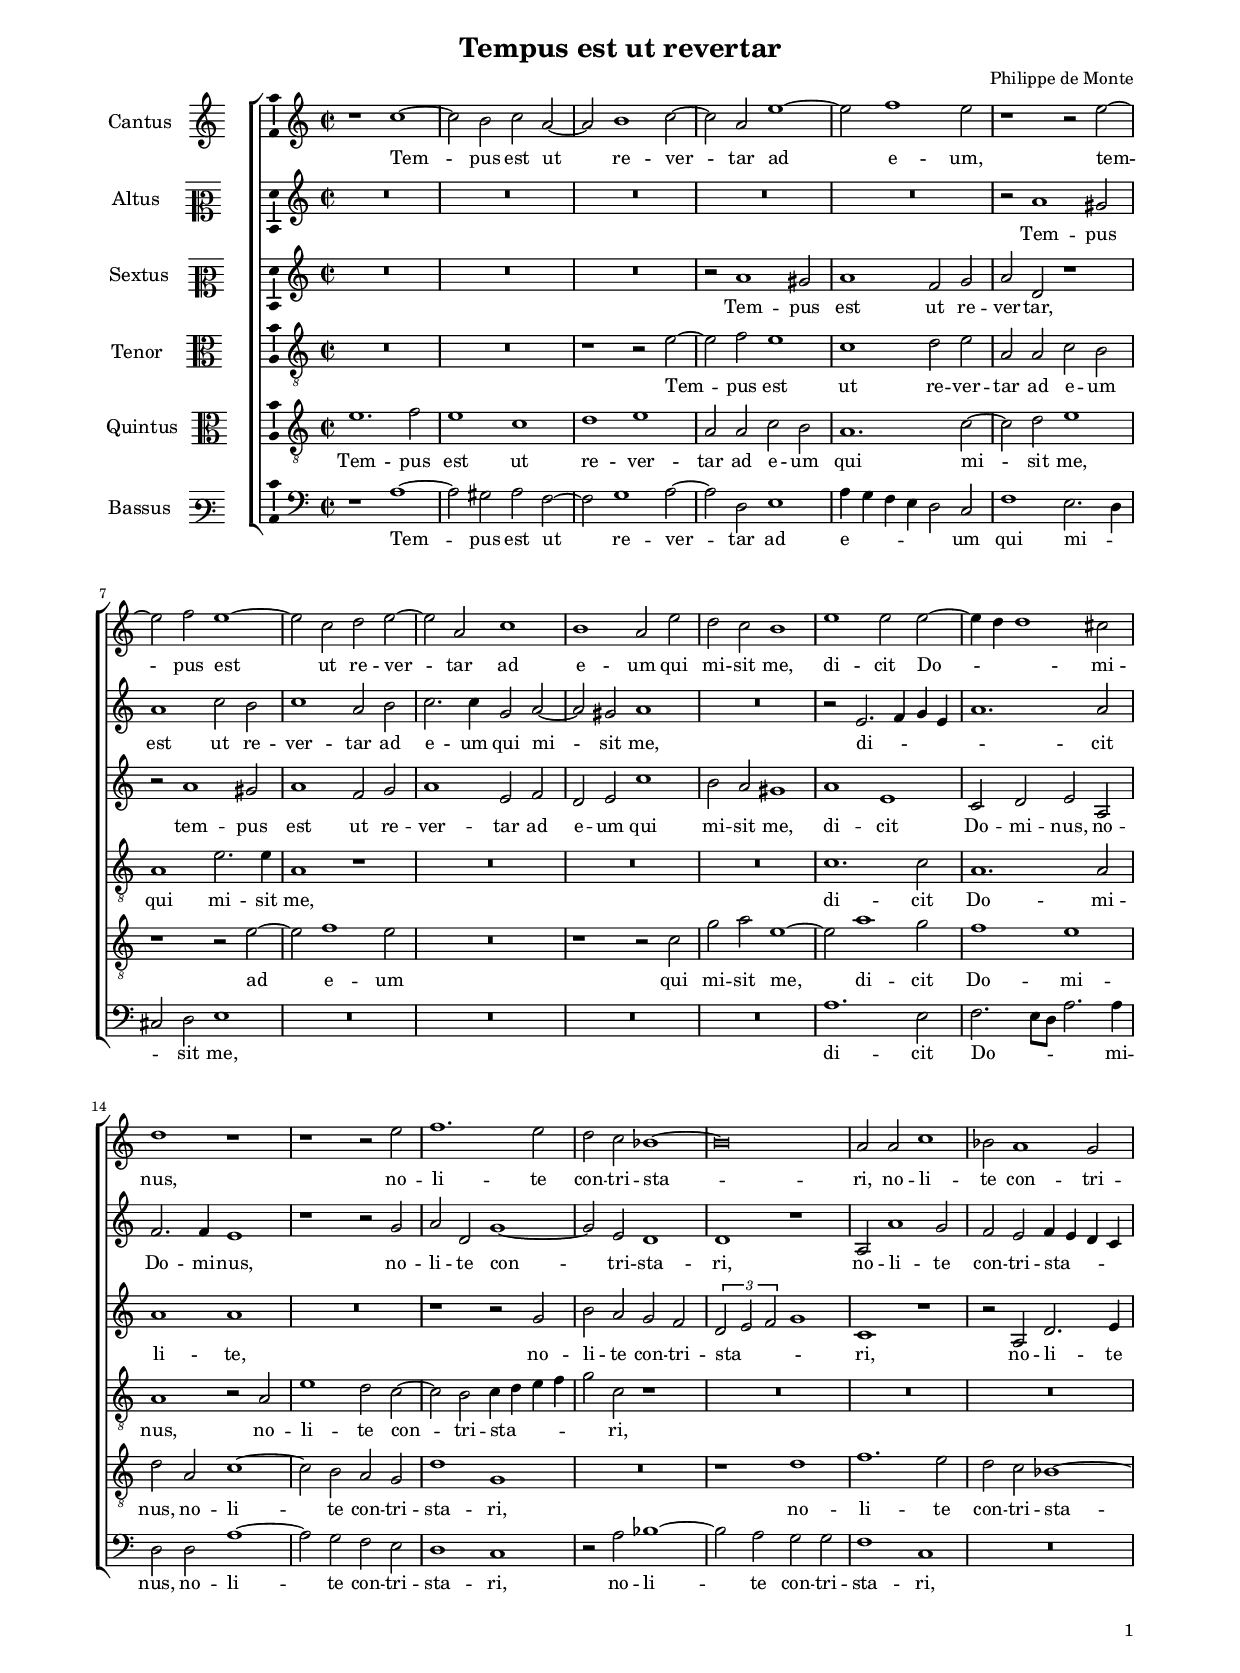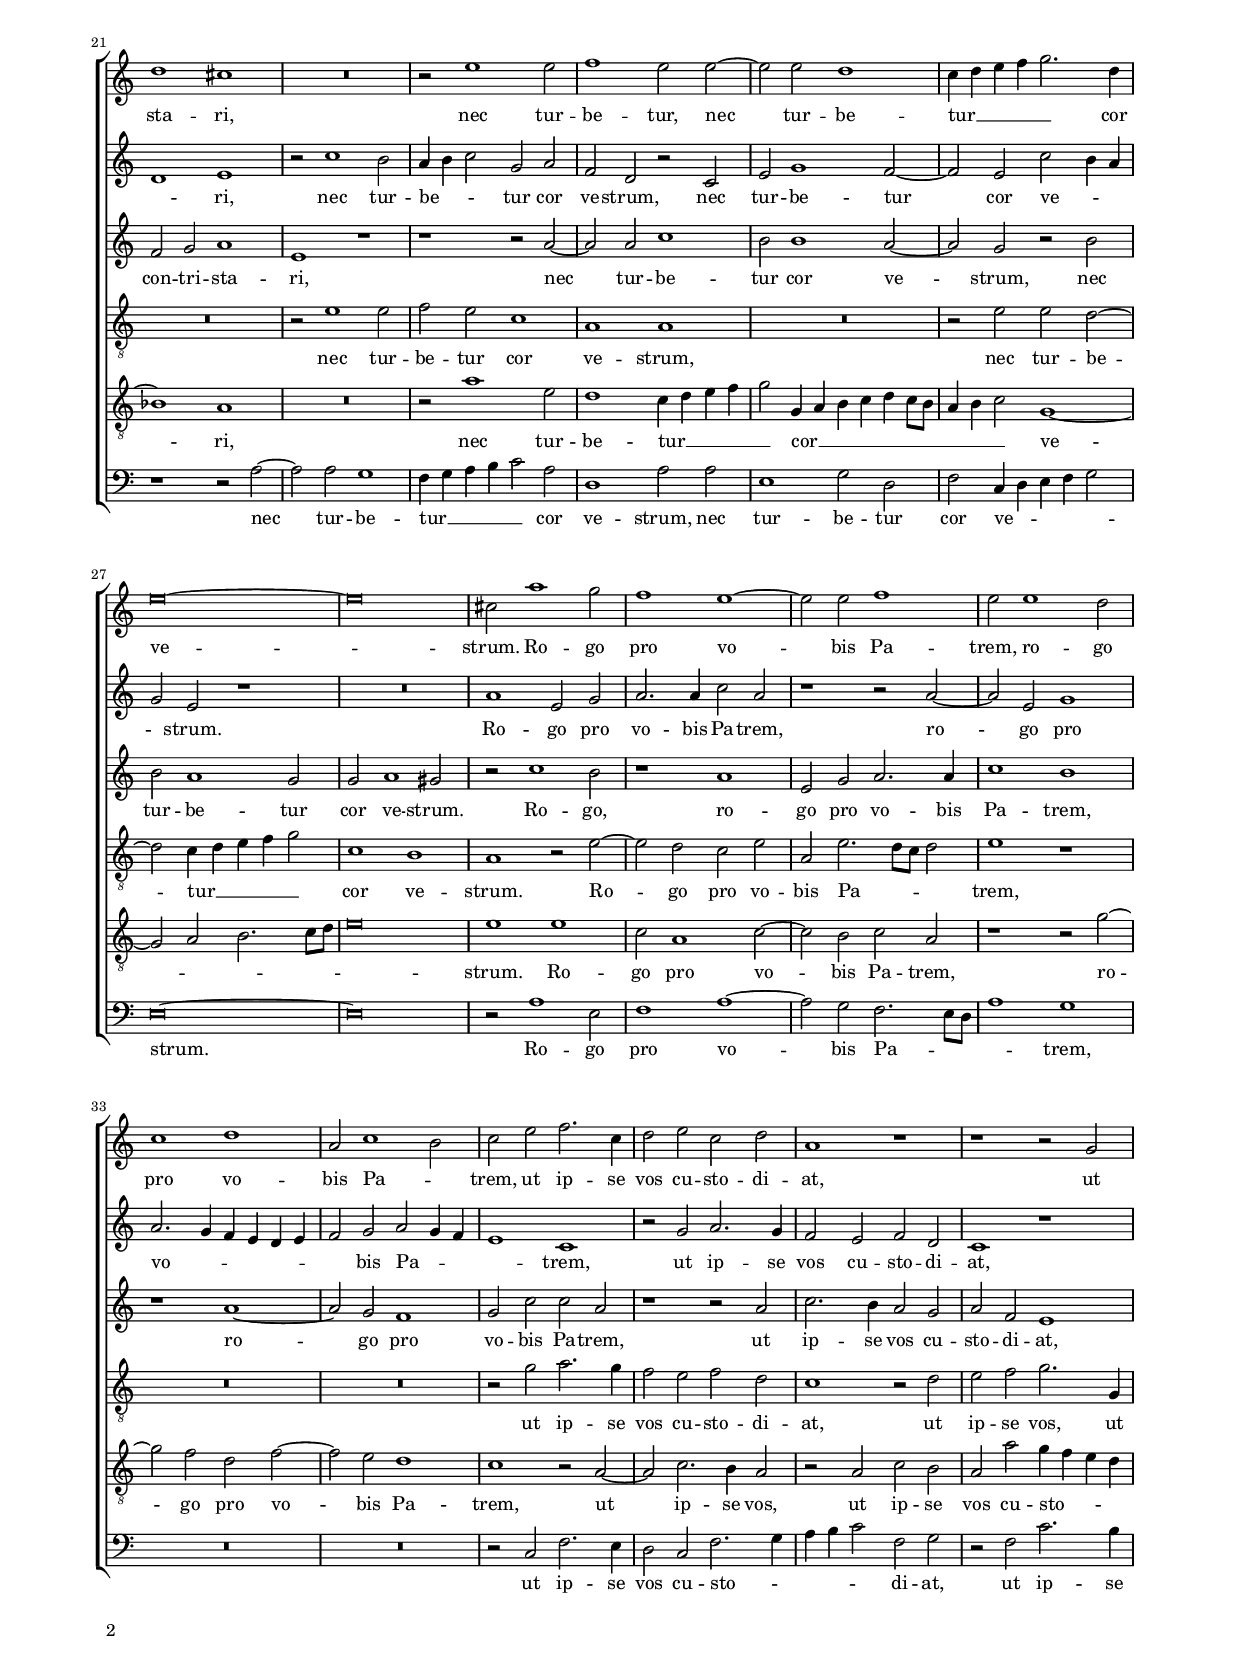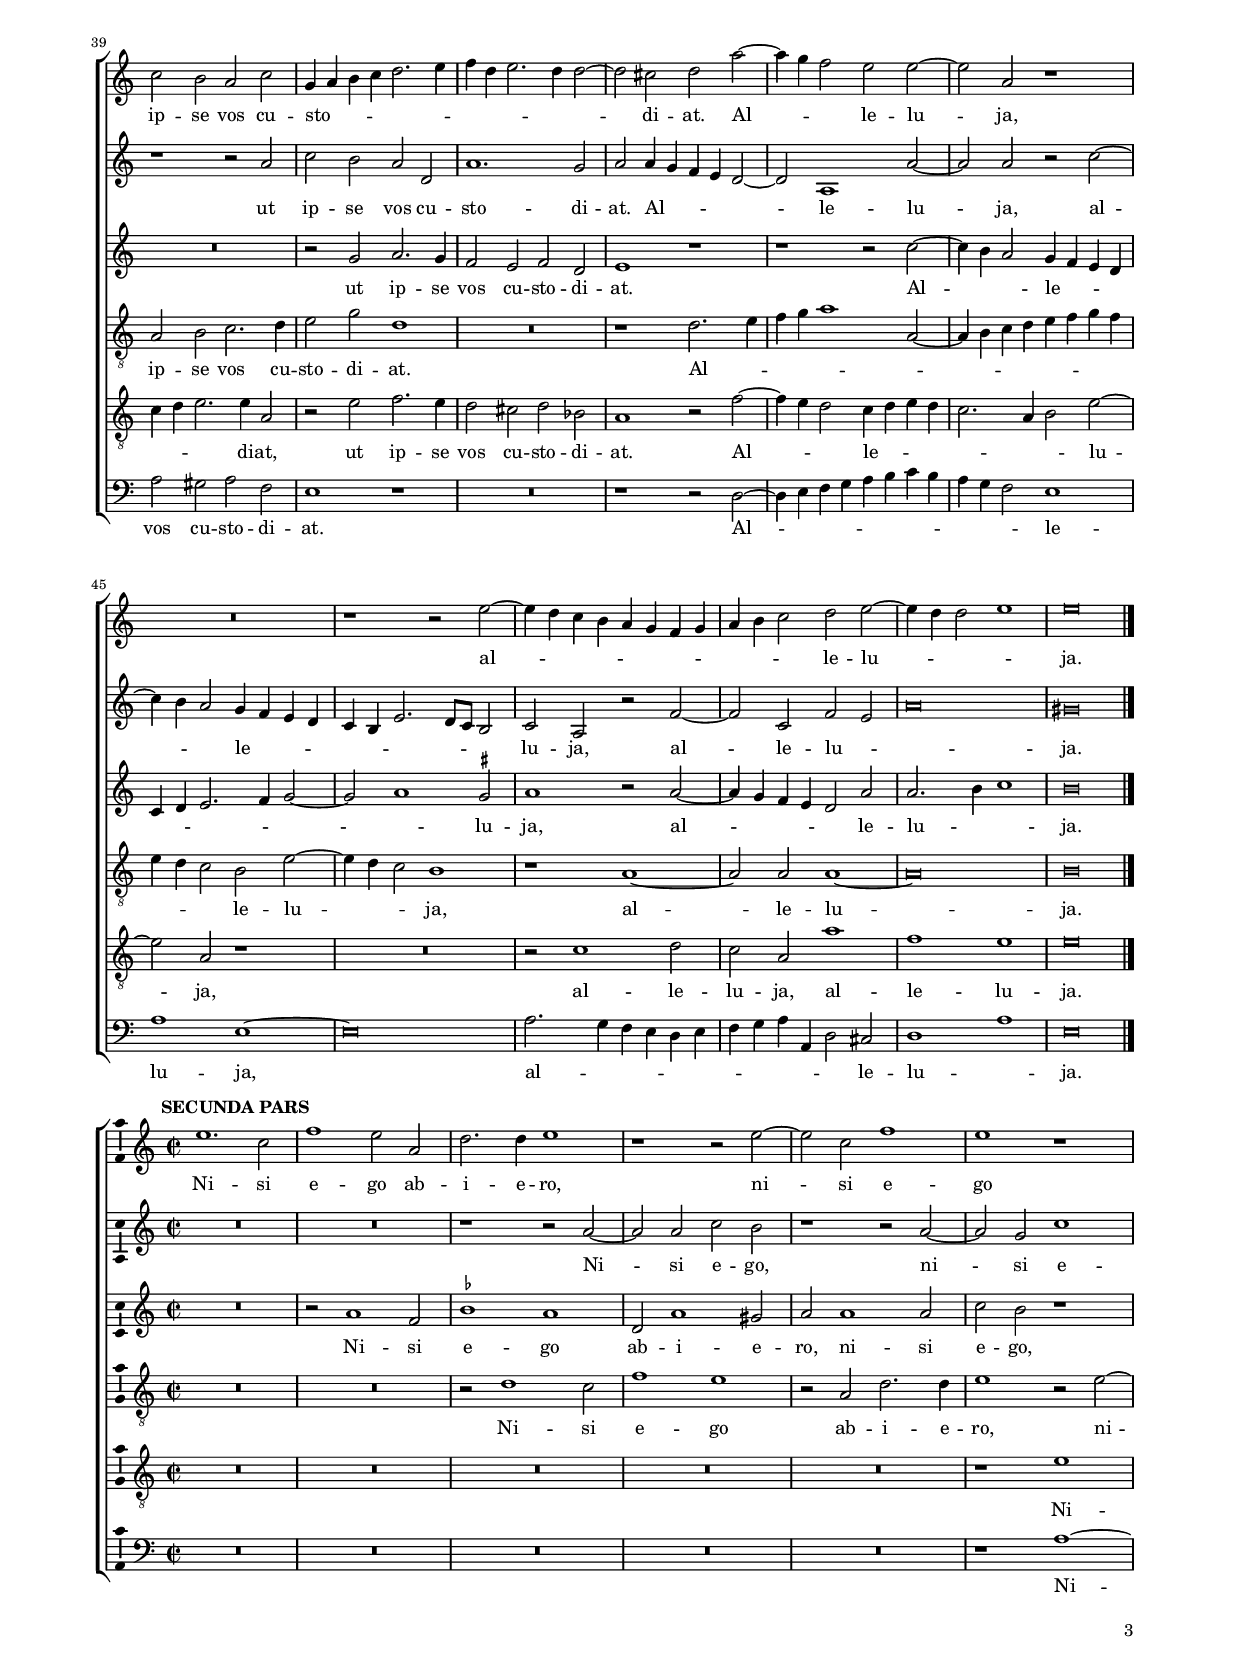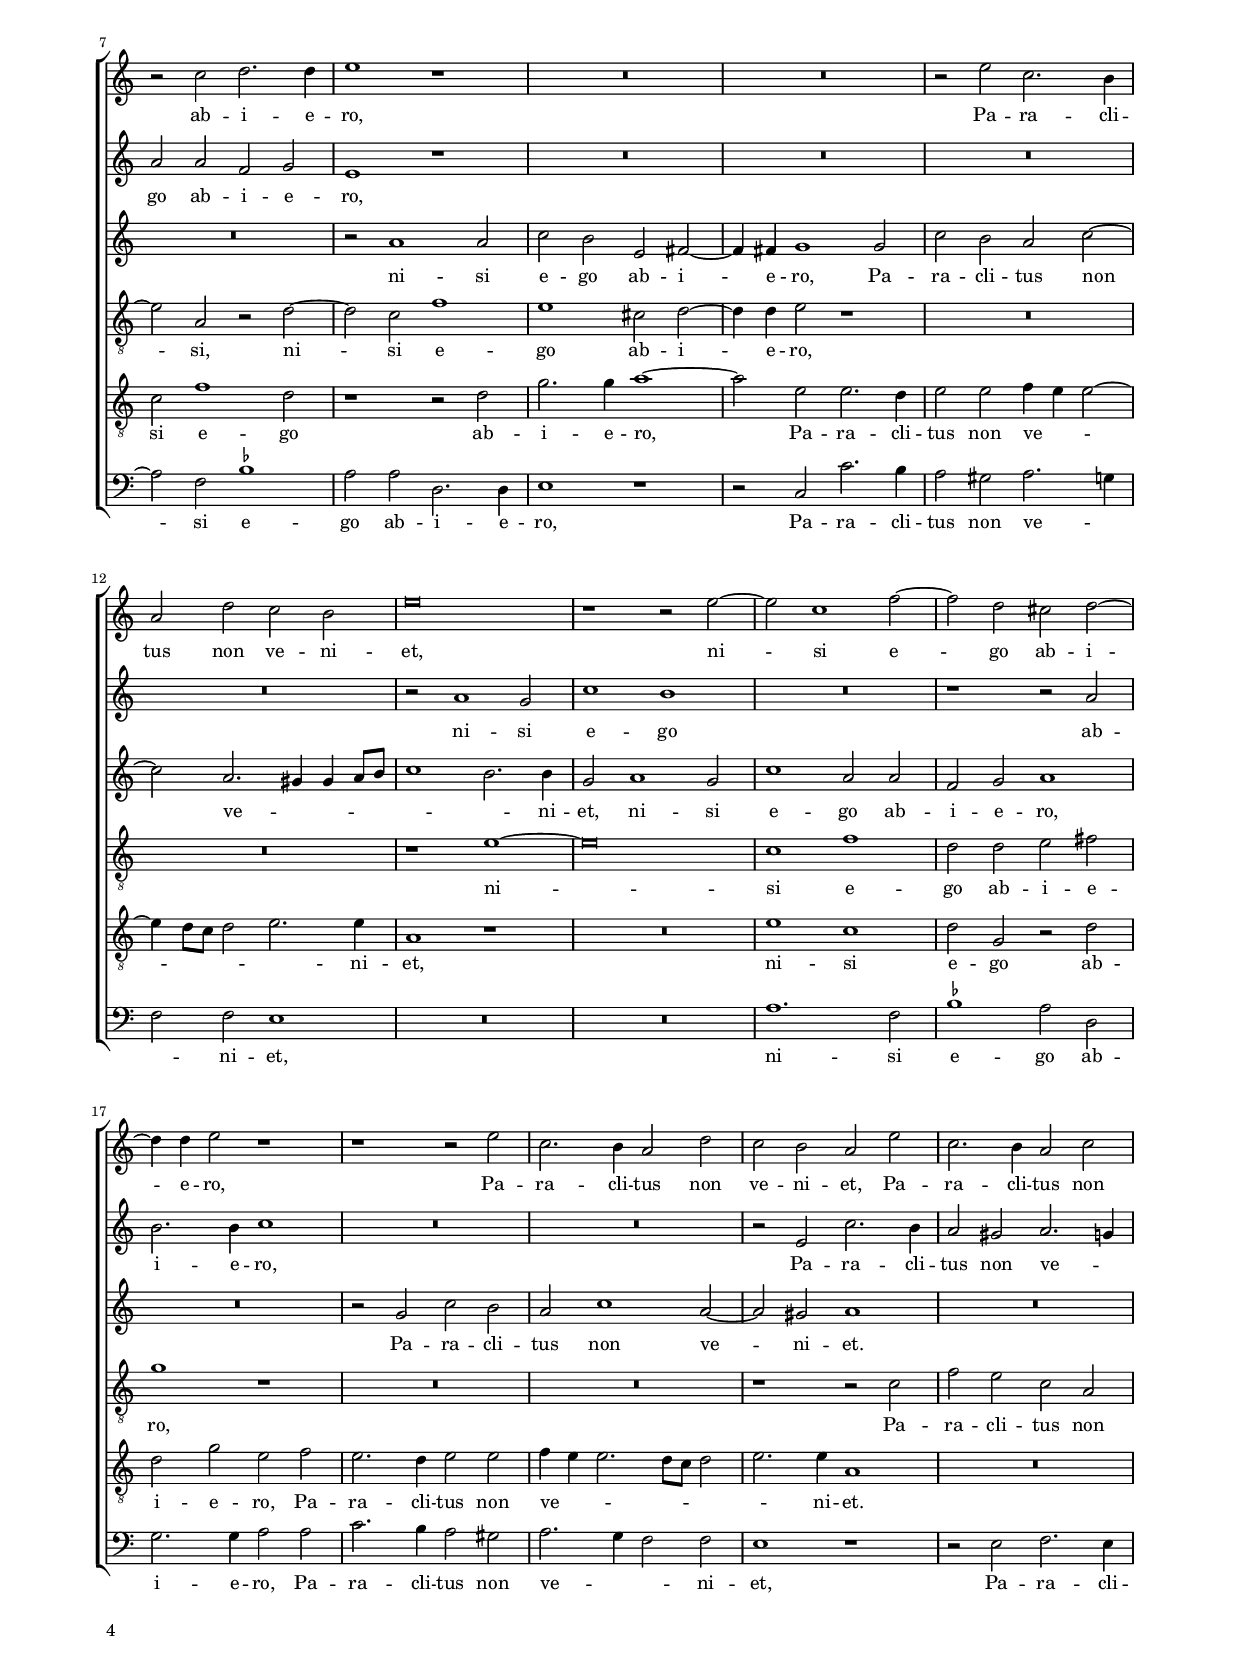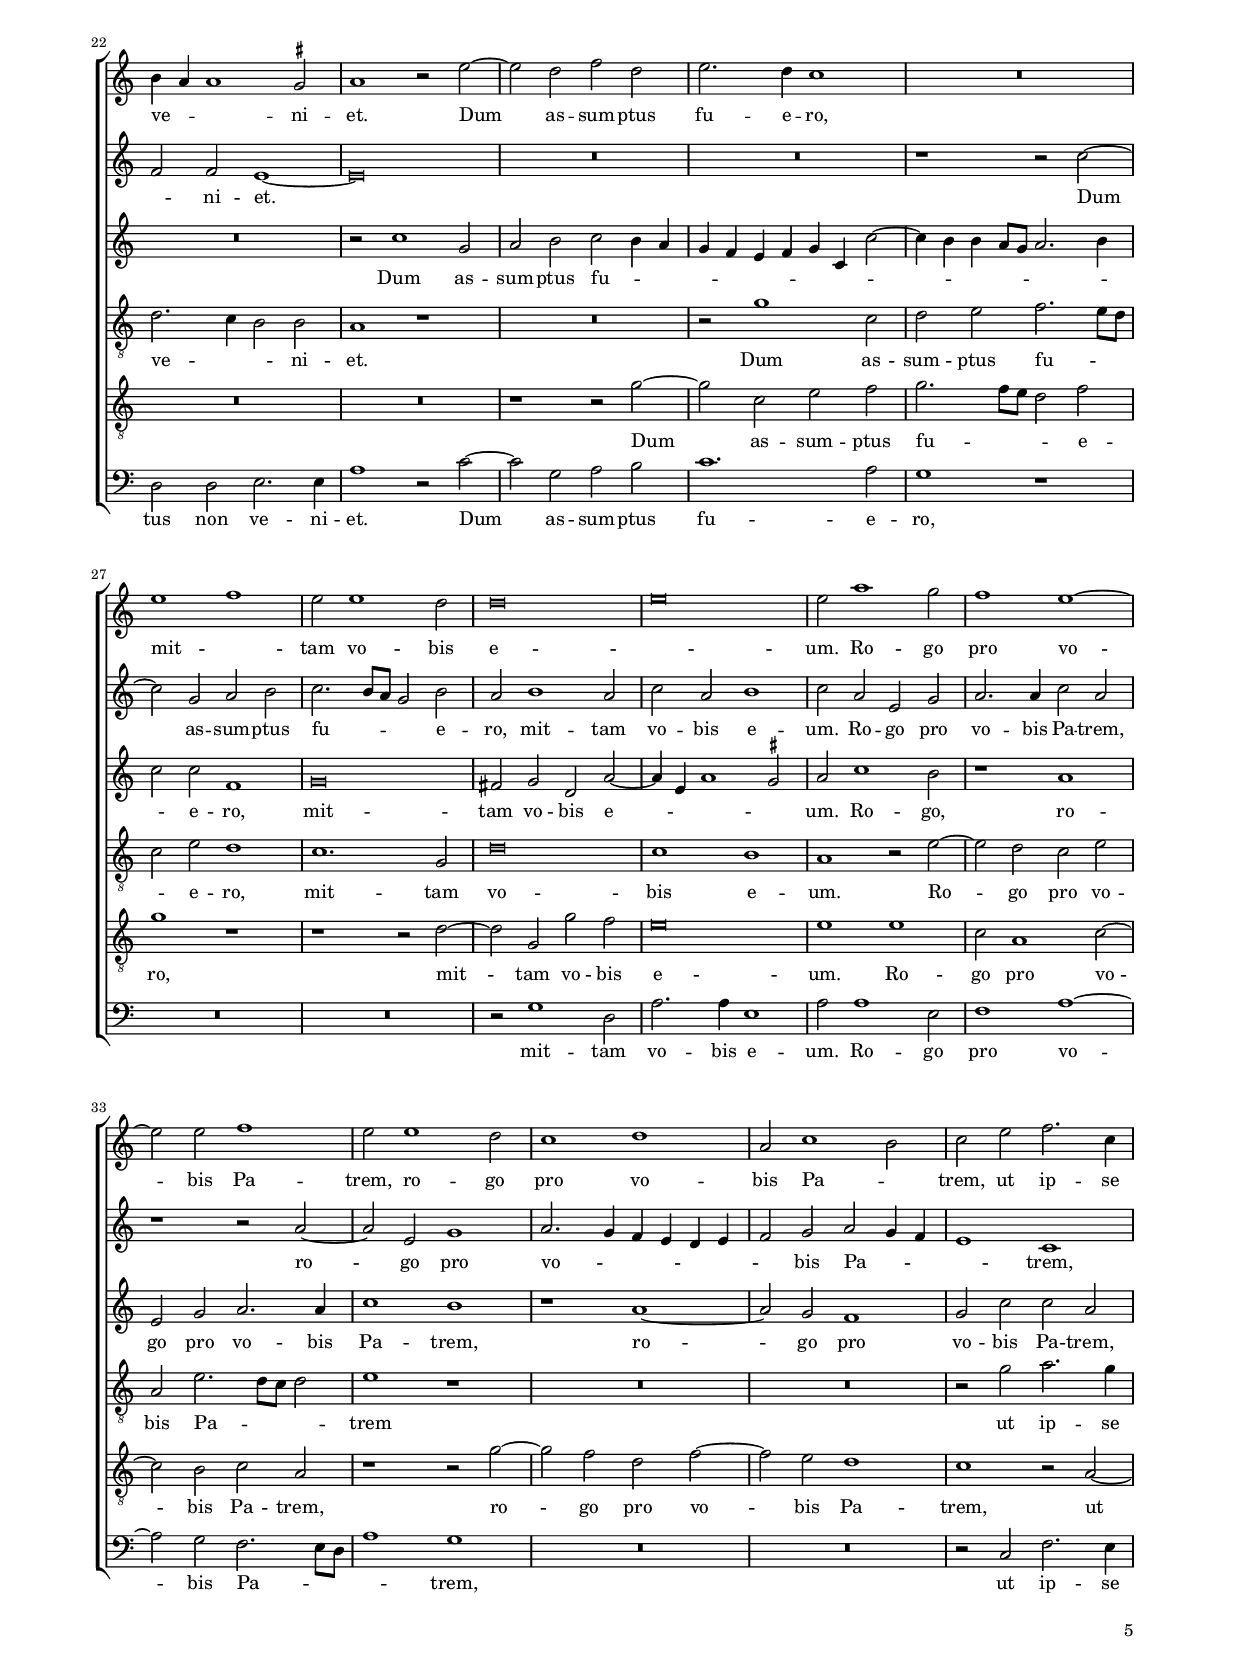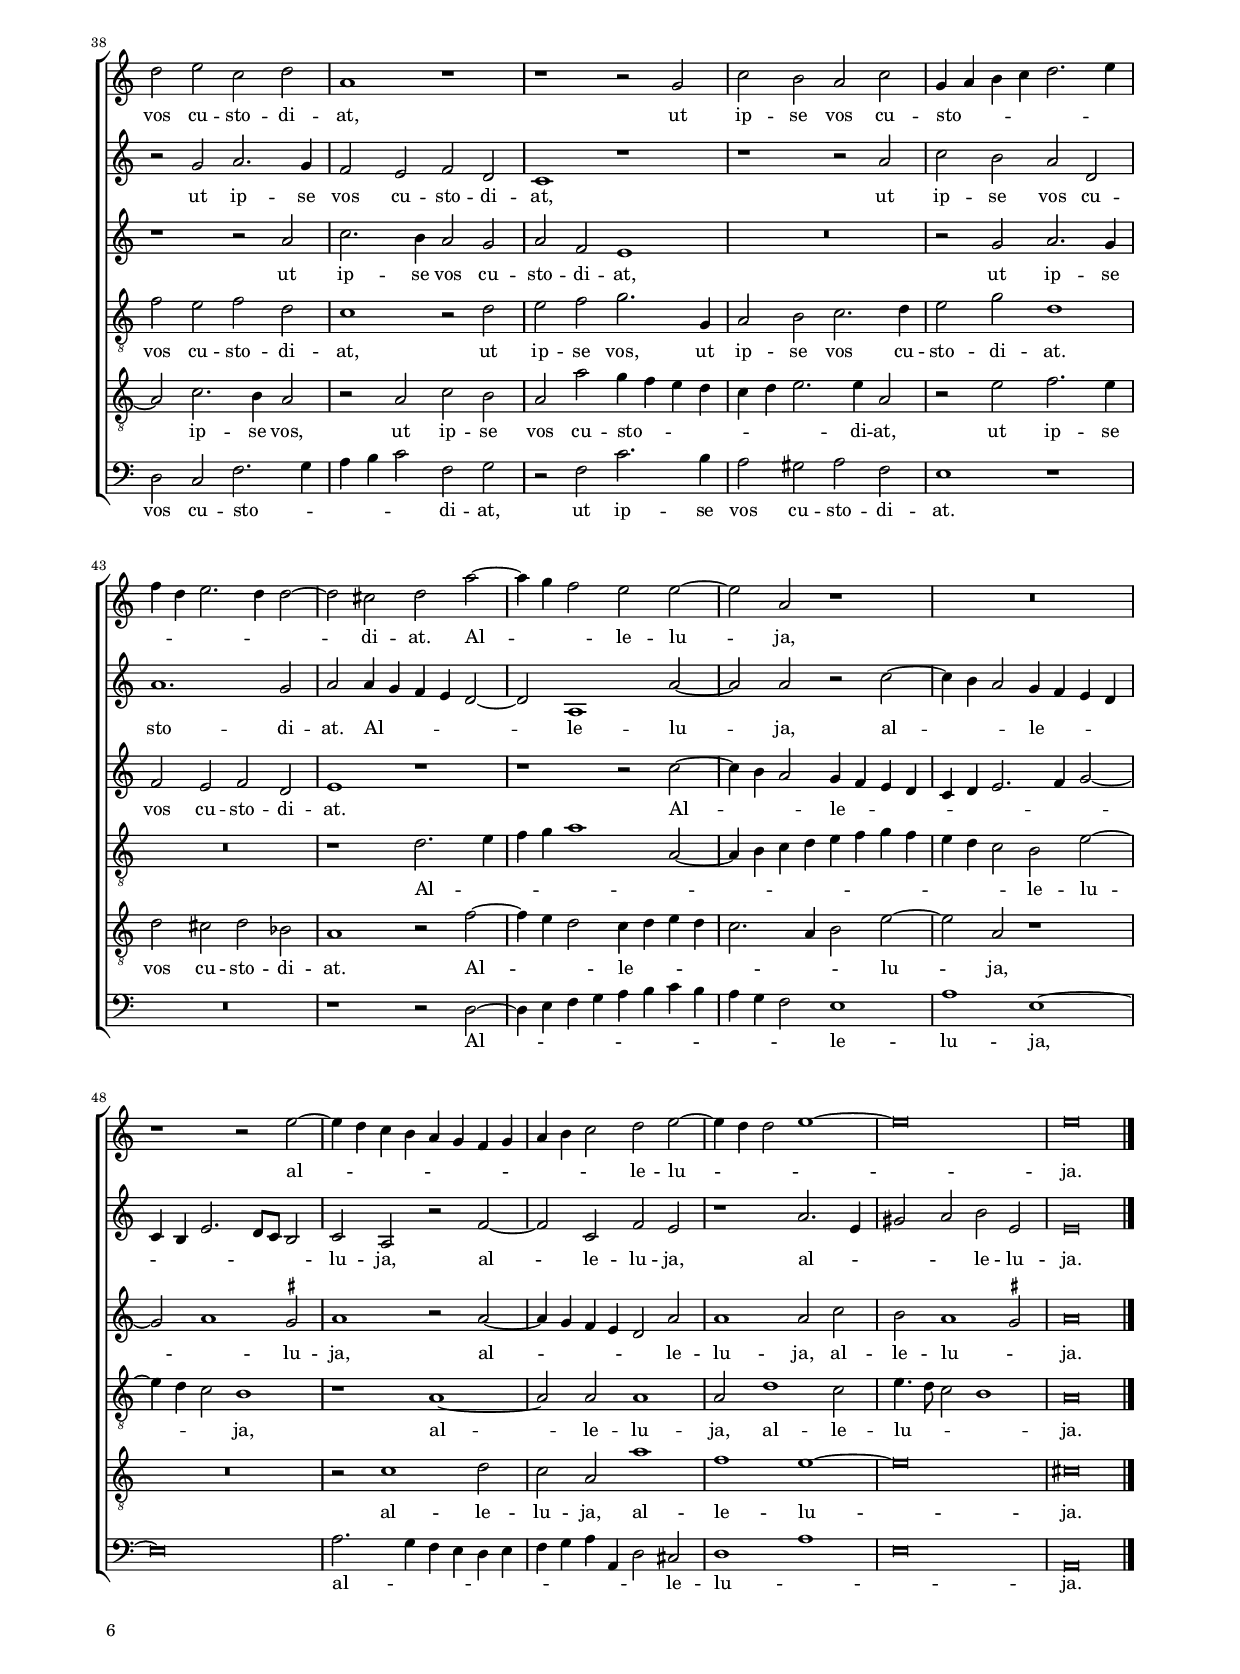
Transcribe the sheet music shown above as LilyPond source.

\header
{
  title="Tempus est ut revertar"
  composer="Philippe de Monte"
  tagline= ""
}

\version "2.22.0"
\language deutsch
#(set-global-staff-size 15)
% #(set-default-paper-size "letter")
#(ly:set-option 'point-and-click #f)


	ficta = { \once \set suggestAccidentals = ##t }
	
	forget = #(define-music-function (music) (ly:music?) #{
		\accidentalStyle forget
		$music
		\accidentalStyle default
		#})


\paper
	{
	top-margin = 1.5 \cm
	bottom-margin = 1 \cm
	left-margin = 1.8 \cm
	right-margin = 1.8 \cm
	ragged-bottom = ##f
	ragged-last-bottom = ##t
	print-page-number = ##f
	score-system-spacing = #'((basic-distance . 17) (minimum-distance . 14) (padding . 5) (strechability . 250))
	system-system-spacing = #'((basic-distance . 17) (minimum-distance . 14) (padding . 5) (strechability . 250))
    oddFooterMarkup=\markup   \fill-line { "" \fromproperty #'page:page-number-string }
    evenFooterMarkup=\markup  \fill-line { \fromproperty #'page:page-number-string "" }
    last-bottom-spacing = #'((basic-distance . 12) (minimum-distance . 7) (padding . 4))
	systems-per-page = 3
%   page-count = 5
%	min-systems-per-page = 3
	}

global = {
    % \set Staff.autoBeaming = ##f
	\key c \major
	\time 2/2 \set Score.measureLength = #(ly:make-moment 2/1)
    \set Score.tempoHideNote = ##t
    \tempo 2 = 90
    \skip 1*2*50  \bar "|."
	}


incipitcantus = \markup { \score {
	{
	\set Staff.instrumentName = \markup { \fontsize #1 "Cantus" }
	\key c \major
	\clef violin
	s4 \bar ""
	}
	\layout  {
	raggedright = ##t
	indent = 1.6 \cm
	line-width = 2.2 \cm
	\context { \Staff \remove Time_signature_engraver }
	\override Staff.Clef.Y-extent = #'(0 . 0)
	}} \hspace #1 }
      
      
incipitaltus = \markup { \score {
	{
	\set Staff.instrumentName = \markup { \fontsize #1 "Altus" }
	\key c \major
	\clef mezzosoprano
	s4 \bar ""
	}
	\layout  {
	raggedright = ##t
	indent = 1.6 \cm
	line-width = 2.2 \cm
	\context { \Staff \remove Time_signature_engraver }
	\override Staff.Clef.Y-extent = #'(0 . 0)
	}} \hspace #1 }


incipitsextus = \markup { \score {
	{
	\set Staff.instrumentName = \markup { \fontsize #1 "Sextus" }
	\key c \major
	\clef mezzosoprano
	s4 \bar ""
	}
	\layout  {
	raggedright = ##t
	indent = 1.6 \cm
	line-width = 2.2 \cm
	\context { \Staff \remove Time_signature_engraver }
	\override Staff.Clef.Y-extent = #'(0 . 0)
	}} \hspace #1 }


incipittenor = \markup { \score {
	{
	\set Staff.instrumentName = \markup { \fontsize #1 "Tenor" }
	\key c \major
	\clef alto
	s4 \bar ""
	}
	\layout  {
	raggedright = ##t
	indent = 1.6 \cm
	line-width = 2.2 \cm
	\context { \Staff \remove Time_signature_engraver }
	\override Staff.Clef.Y-extent = #'(0 . 0)
	}} \hspace #1 }
      
      
incipitquintus = \markup { \score {
	{
	\set Staff.instrumentName = \markup { \fontsize #1 "Quintus" }
	\key c \major
	\clef alto
	s4 \bar ""
	}
	\layout  {
	raggedright = ##t
	indent = 1.6 \cm
	line-width = 2.2 \cm
	\context { \Staff \remove Time_signature_engraver }
	\override Staff.Clef.Y-extent = #'(0 . 0)
	}} \hspace #1 }
      
      
incipitbassus = \markup { \score {
	{
	\set Staff.instrumentName = \markup { \fontsize #1 "Bassus" }
	\key c \major
	\clef varbaritone
	s4 \bar ""
	}
	\layout  {
	raggedright = ##t
	indent = 1.6 \cm
	line-width = 2.2 \cm
	\context { \Staff \remove Time_signature_engraver }
	\override Staff.Clef.Y-extent = #'(0 . 0)
	}} \hspace #1 }


cantus =  \relative c''
	{
	r1 c~
	c2 h c a~
	a2 h1 c2~
	c2 a e'1~
%5
	e2 f1 e2 |
	r1 r2 e~
	e2 f e1~
	e2 c d e~
	e2 a, c1
%10
	h1 a2 e' |
	d2 c h1
	e1 e2 e~
	e4 d d1 cis2
	d1 r
%15
	r1 r2 e |
	f1. e2
	d2 c b1~
	b\breve
	a2 a c1
%20
	b2 a1 g2 |
	d'1 cis
	R\breve
	r2 e1 e2
	f1 e2 e~
%25
	e2 e d1 |
	c4 d e f g2. d4
	e\breve~
	e\breve
	cis2 a'1 g2
%30
	f1 e~ |
	e2 e f1
	e2 e1 d2
	c1 d
	a2 c1 h2
%35
	c2 e f2. c4 |
	d2 e c d
	a1 r
	r1 r2 g
	c2 h a c
%40
	g4 a h c d2. e4 |
	f4 d e2. d4 d2~
	d2 cis d a'~
	a4 g f2 e e~
	e2 a, r1
%45
	R\breve |
	r1 r2 e'~
	e4 d c h a g f g
	a4 h c2 d e~
	e4 d d2 e1
%50
	e\breve |
	}


altus = \relative c'
	{
	R\breve
	R\breve
	R\breve
	R\breve
%5
	R\breve |
	r2 a'1 gis2
	a1 c2 h
	c1 a2 h
	c2. c4 g2 a~
%10
	a2 gis a1 |
	R\breve
	r2 e2. f4 g e
	a1. a2
	f2. f4 e1
%15
	r1 r2 g |
	a2 d, g1~
	g2 e d1
	d1 r
	a2 a'1 g2
%20
	f2 e f4 e d c |
	d1 e
	r2 c'1 h2
	a4 h c2 g a
	f2 d r c
%25
	e2 g1 f2~ |
	f2 e c'2 h4 a
	g2 e r1
	R\breve
	a1 e2 g
%30
	a2. a4 c2 a |
	r1 r2 a~
	a2 e g1
	a2. g4 f e d e
	f2 g a g4 f
%35
	e1 c |
	r2 g' a2. g4
	f2 e f d
	c1 r
	r1 r2 a'
%40
	c2 h a d, |
	a'1. g2
	a2 a4 g f e d2~
	d2 a1 a'2~
	a2 a r c~
%45
	c4 h a2 g4 f e d |
	c4 h e2. d8 c h2
	c2 a r f'~
	f2 c f e
	a\breve
%50
	gis\breve |
	}


sextus =  \relative c'
	{
	R\breve
	R\breve
	R\breve
	r2 a'1 gis2
%5
	a1 f2 g |
	a2 d, r1
	r2 a'1 gis2
	a1 f2 g
	a1 e2 f
%10
	d2 e c'1 |
	h2 a gis1
	a1 e
	c2 d e a,
	a'1 a
%15
	R\breve |
	r1 r2 g
	h2 a g f
    \tuplet 3/2 { d2 e f } g1
	c,1 r
%20
	r2 a d2. e4 |
	f2 g a1
	e1 r
	r1 r2 a~
	a2 a c1
%25
	h2 h1 a2~ |
	a2 g r h
	h2 a1 g2
	g2 a1 gis2
	r2 c1 h2
%30
	r1 a |
	e2 g a2. a4
	c1 h
	r1 a~
	a2 g f1
%35
	g2 c c a |
	r1 r2 a
	c2. h4 a2 g
	a2 f e1
	R\breve
%40
	r2 g a2. g4 |
	f2 e f d
	e1 r
	r1 r2 c'~
	c4 h a2 g4 f e d
%45
	c4 d e2. f4 g2~ |
	g2 a1 \ficta gis2
	a1 r2 a~
	a4 g f e d2 a'
	a2. h4 c1
%50
	h\breve |
	}


tenor =  \relative c'
	{
	R\breve
	R\breve
	r1 r2 e~
	e2 f e1
%5
	c1 d2 e |
	a,2 a c h
	a1 e'2. e4
	a,1 r
	R\breve
%10
	R\breve |
	R\breve
	c1. c2
	a1. a2
	a1 r2 a
%15
	e'1 d2 c~ |
	c2 h c4 d e f
	g2 c, r1
	R\breve
	R\breve
%20
	R\breve |
	R\breve
	r2 e1 e2
	f2 e c1
	a1 a
%25
	R\breve |
	r2 e' e d~
	d2 c4 d e f g2
	c,1 h
	a1 r2 e'~
%30
	e2 d c e |
	a,2 e'2. d8 c d2
	e1 r
	R\breve
	R\breve
%35
	r2 g a2. g4 |
	f2 e f d
	c1 r2 d
	e2 f g2. g,4
	a2 h c2. d4
%40
	e2 g d1 |
	R\breve
	r1 d2. e4
	f4 g a1 a,2~
	a4 h c d e f g f
%45
	e4 d c2 h e~ |
	e4 d c2 h1
	r1 a~
	a2 a a1~
	a\breve
%50
	h\breve |
	}


quintus  =  \relative c'
	{
	e1. f2
	e1 c
	d1 e
	a,2 a c h
%5
	a1. c2~ |
	c2 d e1
	r1 r2 e~
	e2 f1 e2
	R\breve
%10
	r1 r2 c |
	g'2 a e1~
	e2 a1 g2
	f1 e
	d2 a c1~
%15
	c2 h a g |
	d'1 g,
	R\breve
	r1 d'
	f1. e2
%20
	d2 c b1~ |
	b1 a
	R\breve
	r2 a'1 e2
	d1 c4 d e f
%25
	g2 g,4 a h c d c8 h |
	a4 h c2 g1~
	g2 a h2. c8 d
	e\breve
	e1 e
%30
	c2 a1 c2~ |
	c2 h c a
	r1 r2 g'~
	g2 f d f~
	f2 e d1
%35
	c1 r2 a~ |
	a2 c2. h4 a2
	r2 a c h
	a2 a' g4 f e d
	c4 d e2. e4 a,2
%40
	r2 e' f2. e4 |
	d2 cis d b
	a1 r2 f'~
	f4 e d2 c4 d e d
	c2. a4 h2 e~
%45
	e2 a, r1 |
	R\breve
	r2 c1 d2
	c2 a a'1
	f1 e
%50
	e\breve |
	}


bassus  =  \relative c
	{
	r1 a'~
	a2 gis a f~
	f2 g1 a2~
	a2 d, e1
%5
	a4 g f e d2 c |
	f1 e2. d4
	cis2 d e1
	R\breve
	R\breve
%10
	R\breve |
	R\breve
	a1. e2
	f2. e8 d a'2. a4
	d,2 d a'1~
%15
	a2 g f e |
	d1 c
	r2 a' b1~
	b2 a g g
	f1 c
%20
	R\breve |
	r1 r2 a'~
	a2 a g1
	f4 g a h c2 a
	d,1 a'2 a
%25
	e1 g2 d |
	f2 c4 d e f g2
	e\breve~
	e\breve
	r2 a1 e2
%30
	f1 a~ |
	a2 g f2. e8 d
	a'1 g
	R\breve
	R\breve
%35
	r2 c, f2. e4 |
	d2 c f2. g4
	a4 h c2 f, g
	r2 f c'2. h4
	a2 gis a f
%40
	e1 r |
	R\breve
	r1 r2 d~
	d4 e f g a h c h
	a4 g f2 e1
%45
	a1 e~ |
	e\breve
	a2. g4 f4 e d e
	f4 g a a, d2 cis
	d1 a'
%50
	e\breve |
	}


lyricscantus = \lyricmode {
	Tem -- pus est ut re -- ver -- tar ad e -- um,
    tem -- pus est ut re -- ver -- tar ad e -- um qui mi -- sit me,
    di -- cit Do -- _ _ mi -- nus,
    no -- li -- te con -- tri -- sta -- ri,
    no -- li -- te con -- tri -- sta -- ri,
    nec tur -- be -- tur,
    nec tur -- be -- tur __ _ _ _ _ cor ve -- strum.
    Ro -- go pro vo -- bis Pa -- trem,
    ro -- go pro vo -- bis Pa -- _ trem,
    ut ip -- se vos cu -- sto -- di -- at,
    ut ip -- se vos cu -- sto -- _ _ _ _ _ _ _ _ _ _ di -- at.
    Al -- _ _ le -- lu -- ja,
    al -- _ _ _ _ _ _ _ _ _ _ le -- lu -- _ _ _ ja.
	}


lyricsaltus = \lyricmode {
	Tem -- pus est ut re -- ver -- tar ad e -- um qui mi -- sit me,
    di -- _ _ _ _ cit Do -- mi -- nus,
    no -- li -- te con -- tri -- sta -- ri,
    no -- li -- te con -- tri -- sta -- _ _ _ _ ri,
    nec tur -- be -- _ _ tur cor ve -- strum,
    nec tur -- be -- tur cor ve -- _ _ _ strum.
    Ro -- go pro vo -- bis Pa -- trem,
    ro -- go pro vo -- _ _ _ _ _ _ bis Pa -- _ _ _ trem,
    ut ip -- se vos cu -- sto -- di -- at,
    ut ip -- se vos cu -- sto -- di -- at.
    Al -- _ _ _ _ le -- lu -- ja,
    al -- _ _ le -- _ _ _ _ _ _ _ _ _ lu -- ja,
    al -- le -- lu -- _ _ ja.
	}
	
	
lyricssextus = \lyricmode {
	Tem -- pus est ut re -- ver -- tar,
    tem -- pus est ut re -- ver -- tar ad e -- um qui mi -- sit me,
    di -- cit Do -- mi -- nus,
    no -- li -- te,
    no -- li -- te con -- tri -- sta -- _ _ _ ri,
    no -- li -- te con -- tri -- sta -- ri,
    nec tur -- be -- tur cor ve -- strum,
    nec tur -- be -- tur cor ve -- strum.
    Ro -- go,
    ro -- go pro vo -- bis Pa -- trem,
    ro -- go pro vo -- bis Pa -- trem,
    ut ip -- se vos cu -- sto -- di -- at,
    ut ip -- se vos cu -- sto -- di -- at.
    Al -- _ _ le -- _ _ _ _ _ _ _ _ _ lu -- ja,
    al -- _ _ _ _ le -- lu -- _ _ ja.
	}


lyricstenor = \lyricmode {
	Tem -- pus est ut re -- ver -- tar ad e -- um qui mi -- sit me,
    di -- cit Do -- mi -- nus,
    no -- li -- te con -- tri -- sta -- _ _ _ _ ri,
    nec tur -- be -- tur cor ve -- strum,
    nec tur -- be -- tur __ _ _ _ _ cor ve -- strum.
    Ro -- go pro vo -- bis Pa -- _ _ _ trem,
    ut ip -- se vos cu -- sto -- di -- at,
    ut ip -- se vos,
    ut ip -- se vos cu -- sto -- di -- at.
    Al -- _ _ _ _ _ _ _ _ _ _ _ _ _ _ _ le -- lu -- _ _ ja,
    al -- le -- lu -- ja.
	}


lyricsquintus = \lyricmode {
	Tem -- pus est ut re -- ver -- tar ad e -- um qui mi -- sit me,
    ad e -- um qui mi -- sit me,
    di -- cit Do -- mi -- nus,
    no -- li -- te con -- tri -- sta -- ri,
    no -- li -- te con -- tri -- sta -- ri,
    nec tur -- be -- tur __ _ _ _ _ cor __ _ _ _ _ _ _ _ _ _ ve -- _ _ _ _ _ strum.
    Ro -- go pro vo -- bis Pa -- trem,
    ro -- go pro vo -- bis Pa -- trem,
    ut ip -- se vos,
    ut ip -- se vos cu -- sto -- _ _ _ _ _ _ di -- at,
    ut ip -- se vos cu -- sto -- di -- at.
    Al -- _ _ le -- _ _ _ _ _ _ lu -- ja,
    al -- le -- lu -- ja,
    al -- le -- lu -- ja.
	}


lyricsbassus = \lyricmode {
	Tem -- pus est ut re -- ver -- tar ad e -- _ _ _ _ um qui mi -- _ _ sit me,
    di -- cit Do -- _ _ _ mi -- nus,
    no -- li -- te con -- tri -- sta -- ri,
    no -- li -- te con -- tri -- sta -- ri,
    nec tur -- be -- tur __ _ _ _ _ cor ve -- strum,
    nec tur -- be -- tur cor ve -- _ _ _ _ strum.
    Ro -- go pro vo -- bis Pa -- _ _ _ trem,
    ut ip -- se vos cu -- sto -- _ _ _ _ di -- at,
    ut ip -- se vos cu -- sto -- di -- at.
    Al -- _ _ _ _ _ _ _ _ _ _ le -- lu -- ja,
    al -- _ _ _ _ _ _ _ _ _ _ le -- lu -- _ ja.
	}


\score
{  
    \transpose c c {
	\new ChoirStaff \with { \override StaffGrouper.staff-staff-spacing.basic-distance = #12 }
	<<

	\new Staff << \global
	\new Voice="v1" {
		\set Staff.instrumentName=\incipitcantus
		\set Staff.midiInstrument = "reed organ"
		\clef "violin"
		\cantus }
	\new Lyrics \lyricsto "v1" {\lyricscantus }
	>>


	\new Staff << \global
	\new Voice="v2" {
		\set Staff.instrumentName=\incipitaltus
		\set Staff.midiInstrument = "reed organ"
        \clef "violin" % "G_8"
		\altus}
	\new Lyrics \lyricsto "v2" {\lyricsaltus }
	>>    
    

	\new Staff << \global
	\new Voice="v6" {
		\set Staff.instrumentName=\incipitsextus
		\set Staff.midiInstrument = "reed organ"
        \clef "violin" % "G_8"
		\sextus}
	\new Lyrics \lyricsto "v6" {\lyricssextus }
	>>


	\new Staff << \global
	\new Voice="v3" {
		\set Staff.instrumentName=\incipittenor
		\set Staff.midiInstrument = "reed organ"
		\clef "G_8"
		\tenor }
	\new Lyrics \lyricsto "v3" {\lyricstenor }
	>>


	\new Staff << \global
	\new Voice="v5" {
		\set Staff.instrumentName=\incipitquintus
		\set Staff.midiInstrument = "reed organ"
		\clef "G_8"
		\quintus}
	\new Lyrics \lyricsto "v5" {\lyricsquintus }
	>>


	\new Staff << \global
	\new Voice="v4" {
		\set Staff.instrumentName=\incipitbassus
		\set Staff.midiInstrument = "reed organ"
		\clef "bass" 
		\bassus }
	\new Lyrics \lyricsto "v4" {\lyricsbassus}
	>>

	>>
	} % transpose

	\layout
	{
	indent = 2.6 \cm
%	\context { \Lyrics \override VerticalAxisGroup.nonstaff-relatedstaff-spacing.padding = #2 }
%	\context { \Lyrics \override LyricText.font-size = #1 }
  	\context { \Staff \consists "Ambitus_engraver" }
	\context { \Staff \override TimeSignature.break-visibility = #end-of-line-invisible }
	\context { \Score \override BarNumber.padding = #2 }
	\context { \Voice \override NoteHead.style = #'baroque }
	}

\midi
	{
	}

}

%%%%%%%%%%%%%%%%%%%%  SECUNDA PARS   %%%%%%%%%%%%%%%%%%%%



global = {
	\key c \major
	\time 2/2 \set Score.measureLength = #(ly:make-moment 2/1)
    \set Score.tempoHideNote = ##t
    \tempo 2 = 90
    \skip 1*2*53  \bar "|."
	}


cantus =  \relative c''
	{
	e1. c2
	f1 e2 a,
	d2. d4 e1
	r1 r2 e~
%5
	e2 c f1 |
	e1 r
	r2 c d2. d4
	e1 r
	R\breve
%10
	R\breve |
	r2 e c2. h4
	a2 d c h
	e\breve
	r1 r2 e~
%15
	e2 c1 f2~ |
	f2 d cis d~
	d4 d e2 r1
	r1 r2 e
	c2. h4 a2 d
%20
	c2 h a e' |
	c2. h4 a2 c
	h4 a a1 \ficta gis2
	a1 r2 e'~
	e2 d f d
%25
	e2. d4 c1 |
	R\breve
	e1 f
	e2 e1 d2
	d\breve
%30
	e\breve |
	e2 a1 g2
	f1 e~
	e2 e f1
	e2 e1 d2
%35
	c1 d |
	a2 c1 h2
	c2 e f2. c4
	d2 e c d
	a1 r
%40
	r1 r2 g |
	c2 h a c
	g4 a h c d2. e4
	f4 d e2. d4 d2~
	d2 cis d a'~
%45
	a4 g f2 e e~ |
	e2 a, r1
	R\breve
	r1 r2 e'~
	e4 d c h a g f g
%50
	a4 h c2 d e~ |
	e4 d d2 e1~
	e\breve
	e\breve |
	}


altus = \relative c'
	{
	R\breve
	R\breve
	r1 r2 a'~
	a2 a c h
%5
	r1 r2 a~ |
	a2 g c1
	a2 a f g
	e1 r
	R\breve
%10
	R\breve |
	R\breve
	R\breve
	r2 a1 g2
	c1 h
%15
	R\breve |
	r1 r2 a
	h2. h4 c1
	R\breve
	R\breve
%20
	r2 e, c'2. h4 |
	a2 gis a2. g4
	f2 f e1~
	e\breve
	R\breve
%25
	R\breve |
	r1 r2 c'~
	c2 g a h
	c2. h8 a g2 h
	a2 h1 a2
%30
	c2 a h1 |
	c2 a e g
	a2. a4 c2 a
	r1 r2 a~
	a2 e g1
%35
	a2. g4 f e d e |
	f2 g a g4 f
	e1 c
	r2 g' a2. g4
	f2 e f d
%40
	c1 r |
	r1 r2 a'
	c2 h a d,
	a'1. g2
	a2 a4 g f e d2~
%45
	d2 a1 a'2~ |
	a2 a r c~
	c4 h a2 g4 f e d
	c4 h e2. d8 c h2
	c2 a r f'~
%50
	f2 c f e |
	r1 a2. e4
	gis2 a h e,
	e\breve |
	}


sextus =  \relative c'
    {
	R\breve
	r2 a'1 f2
	\ficta b1 a
	d,2 a'1 gis2
%5
	a2 a1 a2 |
	c2 h r1
	R\breve
	r2 a1 a2
	c2 h e, fis~
%10
	fis4 fis g1 g2 |
	c2 h a c~
	c2 a2. gis4 gis a8 h
	c1 h2. h4
	g2 a1 g2
%15
	c1 a2 a |
	f2 g a1
	R\breve
	r2 g c h
	a2 c1 a2~
%20
	a2 gis a1 |
	R\breve
	R\breve
	r2 c1 g2
	a2 h c h4 a
%25
	g4 f e f g c, c'2~ |
	c4 h h a8 g a2. h4
	c2 c f,1
	g\breve
	fis2 g d a'~
%30
	a4 e a1 \ficta gis2 |
	a2 c1 h2
	r1 a
	e2 g a2. a4
	c1 h
%35
	r1 a~ |
	a2 g f1
	g2 c c a
	r1 r2 a
	c2. h4 a2 g
%40
	a2 f e1 |
	R\breve
	r2 g a2. g4
	f2 e f d
	e1 r
%45
	r1 r2 c'~ |
	c4 h a2 g4 f e d
	c4 d e2. f4 g2~
	g2 a1 \ficta gis2
	a1 r2 a~
%50
	a4 g f e d2 a' |
	a1 a2 c
	h2 a1 \ficta gis2
	a\breve |
	}


tenor =  \relative c'
	{
	R\breve
	R\breve
	r2 d1 c2
	f1 e
%5
	r2 a, d2. d4 |
	e1 r2 e~
	e2 a, r d~
	d2 c f1
	e1 cis2 d~
%10
	d4 d e2 r1 |
	R\breve
	R\breve
	r1 e~
	e\breve
%15
	c1 f |
	d2 d e fis
	g1 r
	R\breve
	R\breve
%20
	r1 r2 c, |
	f2 e c a
	d2. c4 h2 h
	a1 r
	R\breve
%25
	r2 g'1 c,2 |
	d2 e f2. e8 d
	c2 e d1
	c1. g2
	d'\breve
%30
	c1 h |
	a1 r2 e'~
	e2 d c e
	a,2 e'2. d8 c d2
	e1 r
%35
	R\breve |
	R\breve
	r2 g a2. g4
	f2 e f d
	c1 r2 d
%40
	e2 f g2. g,4 |
	a2 h c2. d4
	e2 g d1
	R\breve
	r1 d2. e4
%45
	f4 g a1 a,2~ |
	a4 h c d e f g f
	e4 d c2 h e~
	e4 d c2 h1
	r1 a~
%50
	a2 a a1 |
	a2 d1 c2
	e4. d8 c2 h1
	a\breve |
	}


quintus  =  \relative c'
	{
	R\breve
	R\breve
	R\breve
	R\breve
%5
	R\breve |
	r1 e
	c2 f1 d2
	r1 r2 d
	g2. g4 a1~
%10
	a2 e e2. d4 |
	e2 e f4 e e2~
	e4 d8 c d2 e2. e4
	a,1 r
	R\breve
%15
	e'1 c |
	d2 g, r d'
	d2 g e f
	e2. d4 e2 e
	f4 e e2. d8 c d2
%20
	e2. e4 a,1 |
	R\breve
	R\breve
	R\breve
	r1 r2 g'~
%25
	g2 c, e f |
	g2. f8 e d2 f
	g1 r
	r1 r2 d~
	d2 g, g' f
%30
	e\breve |
	e1 e
	c2 a1 c2~
	c2 h c a
	r1 r2 g'~
%35
	g2 f d f~ |
	f2 e d1
	c1 r2 a~
	a2 c2. h4 a2
	r2 a c h
%40
	a2 a' g4 f e d |
	c4 d e2. e4 a,2
	r2 e' f2. e4
	d2 cis d b
	a1 r2 f'~
%45
	f4 e d2 c4 d e d |
	c2. a4 h2 e~
	e2 a, r1
	R\breve
	r2 c1 d2
%50
	c2 a a'1 |
	f1 e~
	e\breve
	cis\breve |
	}


bassus  =  \relative c
	{
	R\breve
	R\breve
	R\breve
	R\breve
%5
	R\breve |
	r1 a'~
	a2 f \ficta b1
	a2 a d,2. d4
	e1 r
%10
	r2 c c'2. h4 |
	a2 gis a2. g4
	f2 f e1
	R\breve
	R\breve
%15
	a1. f2 |
	\ficta b1 a2 d,
	g2. g4 a2 a
	c2. h4 a2 gis
	a2. g4 f2 f
%20
	e1 r |
	r2 e f2. e4 |
	d2 d e2. e4
	a1 r2 c~
	c2 g a h
%25
	c1. a2 |
	g1 r
	R\breve
	R\breve
	r2 g1 d2
%30
	a'2. a4 e1 |
	a2 a1 e2
	f1 a~
	a2 g f2. e8 d
	a'1 g
%35
	R\breve |
	R\breve
	r2 c, f2. e4
	d2 c f2. g4
	a4 h c2 f, g
%40
	r2 f c'2. h4 |
	a2 gis a f
	e1 r
	R\breve
	r1 r2 d~
%45
	d4 e f g a h c h |
	a4 g f2 e1
	a1 e~
	e\breve
	a2. g4 f e d e
%50
	f4 g a a, d2 cis |
	d1 a'
	e\breve
	a,\breve |
	}


lyricscantus = \lyricmode {
	Ni -- si e -- go ab -- i -- e -- ro,
    ni -- si e -- go ab -- i -- e -- ro,
    Pa -- ra -- cli -- tus non ve --  ni -- et,
    ni -- si e -- go ab -- i -- e -- ro,
    Pa -- ra -- cli -- tus non ve -- ni -- et,
    Pa -- ra -- cli -- tus non ve -- _ _ ni -- et.
    Dum as -- sum -- ptus fu -- e -- ro,
    mit -- _ tam vo -- bis e -- _ um.
    Ro -- go pro vo -- bis Pa -- trem,
    ro -- go pro vo -- bis Pa -- _ trem,
    ut ip -- se vos cu -- sto -- di -- at,
    ut ip -- se vos cu -- sto -- _ _ _ _ _ _ _ _ _ _ di -- at.
    Al -- _ _ le -- lu -- ja,
    al -- _ _ _ _ _ _ _ _ _ _ le -- lu -- _ _ _ ja.
	}


lyricsaltus = \lyricmode {
	Ni -- si e -- go,
    ni -- si e -- go ab -- i -- e -- ro,
    ni -- si e -- go ab -- i -- e -- ro,
    Pa -- ra -- cli -- tus non ve -- _ _ ni -- et.
    Dum as -- sum -- ptus fu -- _ _ _ e -- ro,
    mit -- tam vo -- bis e -- um.
    Ro -- go pro vo -- bis Pa -- trem,
    ro -- go pro vo -- _ _ _ _ _ _ bis Pa -- _ _ _ trem,
    ut ip -- se vos cu -- sto -- di -- at,
    ut ip -- se vos cu -- sto -- di -- at.
    Al -- _ _ _ _ le -- lu -- ja,
    al -- _ _ le -- _ _ _ _ _ _ _ _ _ lu -- ja,
    al -- le -- lu -- ja,
    al -- _ _ _ le -- lu -- ja.
	}


lyricssextus = \lyricmode {
	Ni -- si e -- go ab -- i -- e -- ro,
    ni -- si e -- go,
    ni -- si e -- go ab -- i -- e -- ro,
    Pa -- ra -- cli -- tus non ve -- _ _ _ _ _ _ ni -- et,
    ni -- si e -- go ab -- i -- e -- ro,
    Pa -- ra -- cli -- tus non ve -- ni -- et.
    Dum as -- sum -- ptus fu -- _ _ _ _ _ _ _ _ _ _ _ _ _ _ _ _ e -- ro,
    mit -- tam vo -- bis e -- _ _ _ um.
    Ro -- go,
    ro -- go pro vo -- bis Pa -- trem,
    ro -- go pro vo -- bis Pa -- trem,
    ut ip -- se vos cu -- sto -- di -- at,
    ut ip -- se vos cu -- sto -- di -- at.
    Al -- _ _ le -- _ _ _ _ _ _ _ _ _ lu -- ja,
    al -- _ _ _ _ le -- lu -- ja,
    al -- le -- lu -- _ ja.
	}


lyricstenor = \lyricmode {
	Ni -- si e -- go ab -- i -- e -- ro,
    ni -- si,
    ni -- si e -- go ab -- i -- e -- ro,
    ni -- si e -- go ab -- i -- e -- ro,
    Pa -- ra -- cli -- tus non ve -- _ _ ni -- et.
    Dum as -- sum -- ptus fu -- _ _ _ e -- ro,
    mit -- tam vo -- bis e -- um.
    Ro -- go pro vo -- bis Pa -- _ _ _ trem
    ut ip -- se vos cu -- sto -- di -- at,
    ut ip -- se vos,
    ut ip -- se vos cu -- sto -- di -- at.
    Al -- _ _ _ _ _ _ _ _ _ _ _ _ _ _ _ le -- lu -- _ _ ja,
    al -- le -- lu -- ja,
    al -- le -- lu -- _ _ _ ja.
	}


lyricsquintus = \lyricmode {
	Ni -- si e -- go ab -- i -- e -- ro,
    Pa -- ra -- cli -- tus non ve -- _ _ _ _ _ _ ni -- et,
    ni -- si e -- go ab -- i -- e -- ro,
    Pa -- ra -- cli -- tus non ve -- _ _ _ _ _ _ ni -- et.
    Dum as -- sum -- ptus fu -- _ _ _ e -- ro,
    mit -- tam vo -- bis e -- um.
    Ro -- go pro vo -- bis Pa -- trem,
    ro -- go pro vo -- bis Pa -- trem,
    ut ip -- se vos,
    ut ip -- se vos cu -- sto -- _ _ _ _ _ _ di -- at,
    ut ip -- se vos cu -- sto -- di -- at.
    Al -- _ _ le -- _ _ _ _ _ _ lu -- ja,
    al -- le -- lu -- ja,
    al -- le -- lu -- ja.
	}


lyricsbassus = \lyricmode {
	Ni -- si e -- go ab -- i -- e -- ro,
    Pa -- ra -- cli -- tus non ve -- _ _ ni -- et,
    ni -- si e -- go ab -- i -- e -- ro,
    Pa -- ra -- cli -- tus non ve -- _ _ ni -- et,
    Pa -- ra -- cli -- tus non ve -- ni -- et.
    Dum as -- sum -- ptus fu -- e -- ro,
    mit -- tam vo -- bis e -- um.
    Ro -- go pro vo -- bis Pa -- _ _ _ trem,
    ut ip -- se vos cu -- sto -- _ _ _ _ di -- at,
    ut ip -- se vos cu -- sto -- di -- at.
    Al -- _ _ _ _ _ _ _ _ _ _ le -- lu -- ja,
    al -- _ _ _ _ _ _ _ _ _ _ le -- lu -- _ _ ja.
	}


\score
{  
	\transpose c c {
	\new ChoirStaff \with { \override StaffGrouper.staff-staff-spacing.basic-distance = #12 }
	<<

	\new Staff <<\global
	\new Voice="v1" {
	  %\set Staff.instrumentName="Cantus"
		\set Staff.midiInstrument = "reed organ"
		\clef "violin"
		\cantus }
	\new Lyrics \lyricsto "v1" {\lyricscantus }
	>>


	\new Staff << \global
	\new Voice="v2" {
	  %\set Staff.instrumentName="Altus"
		\set Staff.midiInstrument = "reed organ"
        \clef "violin" % "G_8" 
		\altus}
	\new Lyrics \lyricsto "v2" {\lyricsaltus }
	>>
    
    
	\new Staff << \global
	\new Voice="v6" {
	  %\set Staff.instrumentName="Sextus"
		\set Staff.midiInstrument = "reed organ"
        \clef "violin" % "G_8"
		\sextus}
	\new Lyrics \lyricsto "v6" {\lyricssextus }
	>>


	\new Staff <<\global
	\new Voice="v3" {
	  %\set Staff.instrumentName="Tenor"
		\set Staff.midiInstrument = "reed organ"
		\clef "G_8"
		\tenor }
	\new Lyrics \lyricsto "v3" {\lyricstenor }
	>>


	\new Staff << \global
	\new Voice="v5" {
	  %\set Staff.instrumentName="Quintus"
		\set Staff.midiInstrument = "reed organ"
		\clef "G_8"
		\quintus}
	\new Lyrics \lyricsto "v5" {\lyricsquintus }
	>>


	\new Staff <<\global
	\new Voice="v4" {
	  %\set Staff.instrumentName="Bassus"
		\set Staff.midiInstrument = "reed organ"
		\clef "bass" 
		\bassus }
	\new Lyrics \lyricsto "v4" {\lyricsbassus}
	>>

	>>
    } % transpose

	\layout
	{
	indent = 0 \cm
%	\context { \Lyrics \override VerticalAxisGroup.nonstaff-relatedstaff-spacing.padding = #2 }
%	\context { \Lyrics \override LyricText.font-size = #1 }
   	\context { \Staff \consists "Ambitus_engraver" }
	\context { \Staff \override TimeSignature.break-visibility = #end-of-line-invisible }
	\context { \Score \override BarNumber.padding = #2 }
	\context { \Voice \override NoteHead.style = #'baroque }
	}

    \header { piece = \markup { \raise #2 \hspace # 7 \bold "SECUNDA PARS"} }
        
\midi
	{
	}

}

% EOF
